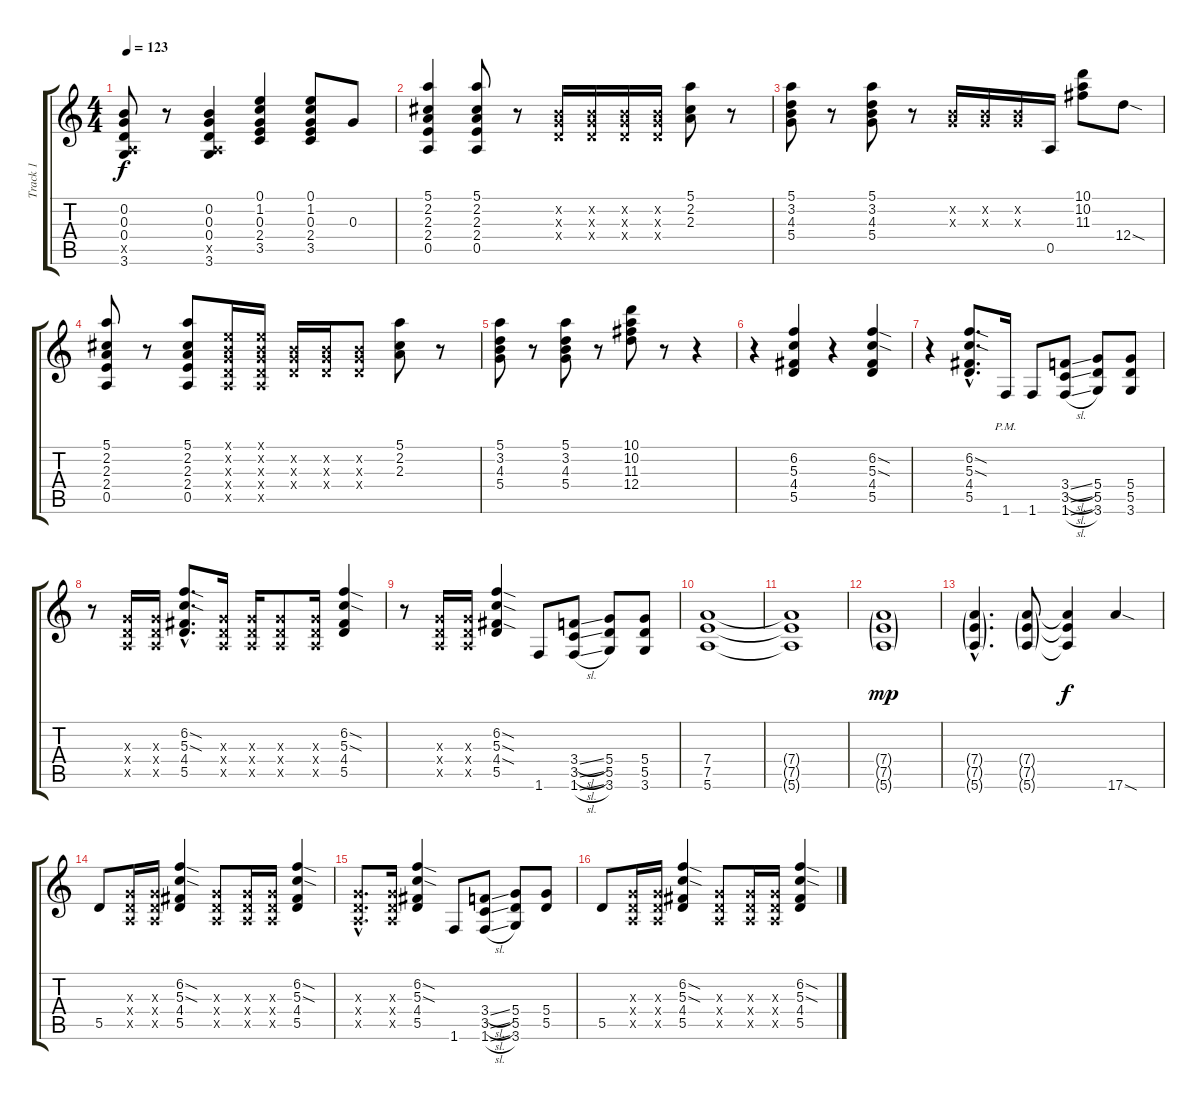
\track ("Track 1" "Track 1") {instrument acousticguitarnylon}
\staff {score tabs}
\tuning (E4 B3 G3 D3 A2 E2) {hide}
\ts (4 4)
\tempo 123
\clef g2
\ks c
(0.2 0.3 0.4 0.5{x} 3.6).8{dy f} r.8 (0.2 0.3 0.4 0.5{x} 3.6).4 (0.1 1.2 0.3 2.4 3.5).4 (0.1 1.2 0.3 2.4 3.5).8 0.3.8 |
(5.1 2.2 2.3 2.4 0.5).4 (5.1 2.2 2.3 2.4 0.5).8 r.8 (0.2{x} 0.3{x} 0.4{x}).16 (0.2{x} 0.3{x} 0.4{x}).16 (0.2{x} 0.3{x} 0.4{x}).16 (0.2{x} 0.3{x} 0.4{x}).16 (5.1 2.2 2.3).8 r.8 |
(5.1 3.2 4.3 5.4).8 r.8 (5.1 3.2 4.3 5.4).8 r.8 (0.2{x} 0.3{x}).16 (0.2{x} 0.3{x}).16 (0.2{x} 0.3{x}).16 0.5.16 (10.1 10.2 11.3).8 12.4{sod}.8 |
(5.1 2.2 2.3 2.4 0.5).8 r.8 (5.1 2.2 2.3 2.4 0.5).8 (0.1{x} 0.2{x} 0.3{x} 0.4{x} 0.5{x}).16 (0.1{x} 0.2{x} 0.3{x} 0.4{x} 0.5{x}).16 (0.2{x} 0.3{x} 0.4{x}).16 (0.2{x} 0.3{x} 0.4{x}).16 (0.2{x} 0.3{x} 0.4{x}).8 (5.1 2.2 2.3).8 r.8 |
(5.1 3.2 4.3 5.4).8 r.8 (5.1 3.2 4.3 5.4).8 r.8 (10.1 10.2 11.3 12.4).8 r.8 r.4 |
r.4 (6.2 5.3 4.4 5.5).4 r.4 (6.2{sod} 5.3{sod} 4.4 5.5).4 |
r.4 (6.2{sod hac} 5.3{sod hac} 4.4{hac} 5.5{hac}).8{d} 1.6{pm}.16 1.6.8 (3.4{sl} 3.5{sl} 1.6{sl}).8 (5.4 5.5 3.6).8 (5.4 5.5 3.6).8 |
r.8 (0.3{x} 0.4{x} 0.5{x}).16 (0.3{x} 0.4{x} 0.5{x}).16 (6.2{sod hac} 5.3{sod hac} 4.4{hac} 5.5{hac}).8{d} (0.3{x} 0.4{x} 0.5{x}).16 (0.3{x} 0.4{x} 0.5{x}).16 (0.3{x} 0.4{x} 0.5{x}).8 (0.3{x} 0.4{x} 0.5{x}).16 (6.2{sod} 5.3{sod} 4.4 5.5).4 |
r.8 (0.3{x} 0.4{x} 0.5{x}).16 (0.3{x} 0.4{x} 0.5{x}).16 (6.2{sod} 5.3{sod} 4.4{sod} 5.5).4 1.6.8 (3.4{sl} 3.5{sl} 1.6{sl}).8 (5.4 5.5 3.6).8 (5.4 5.5 3.6).8 |
(7.4 7.5 5.6).1 |
(7.4{t} 7.5{t} 5.6{t}).1 |
(7.4{g} 7.5{g} 5.6{g}).1{dy mp} |
(7.4{g hac} 7.5{g hac} 5.6{g hac}).4{d} (7.4{g} 7.5{g} 5.6{g}).8 (7.4{t} 7.5{t} 5.6{t}).4{dy f} 17.6{sod}.4 |
5.5.8 (0.3{x} 0.4{x} 0.5{x}).16 (0.3{x} 0.4{x} 0.5{x}).16 (6.2{sod} 5.3{sod} 4.4 5.5).4 (0.3{x} 0.4{x} 0.5{x}).8 (0.3{x} 0.4{x} 0.5{x}).16 (0.3{x} 0.4{x} 0.5{x}).16 (6.2{sod} 5.3{sod} 4.4 5.5).4 |
(0.3{hac x} 0.4{hac x} 0.5{hac x}).8{d} (0.3{x} 0.4{x} 0.5{x}).16 (6.2{sod} 5.3{sod} 4.4 5.5).4 1.6.8 (3.4{sl} 3.5{sl} 1.6{sl}).8 (5.4 5.5 3.6).8 (5.4 5.5).8 |
5.5.8 (0.3{x} 0.4{x} 0.5{x}).16 (0.3{x} 0.4{x} 0.5{x}).16 (6.2{sod} 5.3{sod} 4.4 5.5).4 (0.3{x} 0.4{x} 0.5{x}).8 (0.3{x} 0.4{x} 0.5{x}).16 (0.3{x} 0.4{x} 0.5{x}).16 (6.2{sod} 5.3{sod} 4.4 5.5).4
